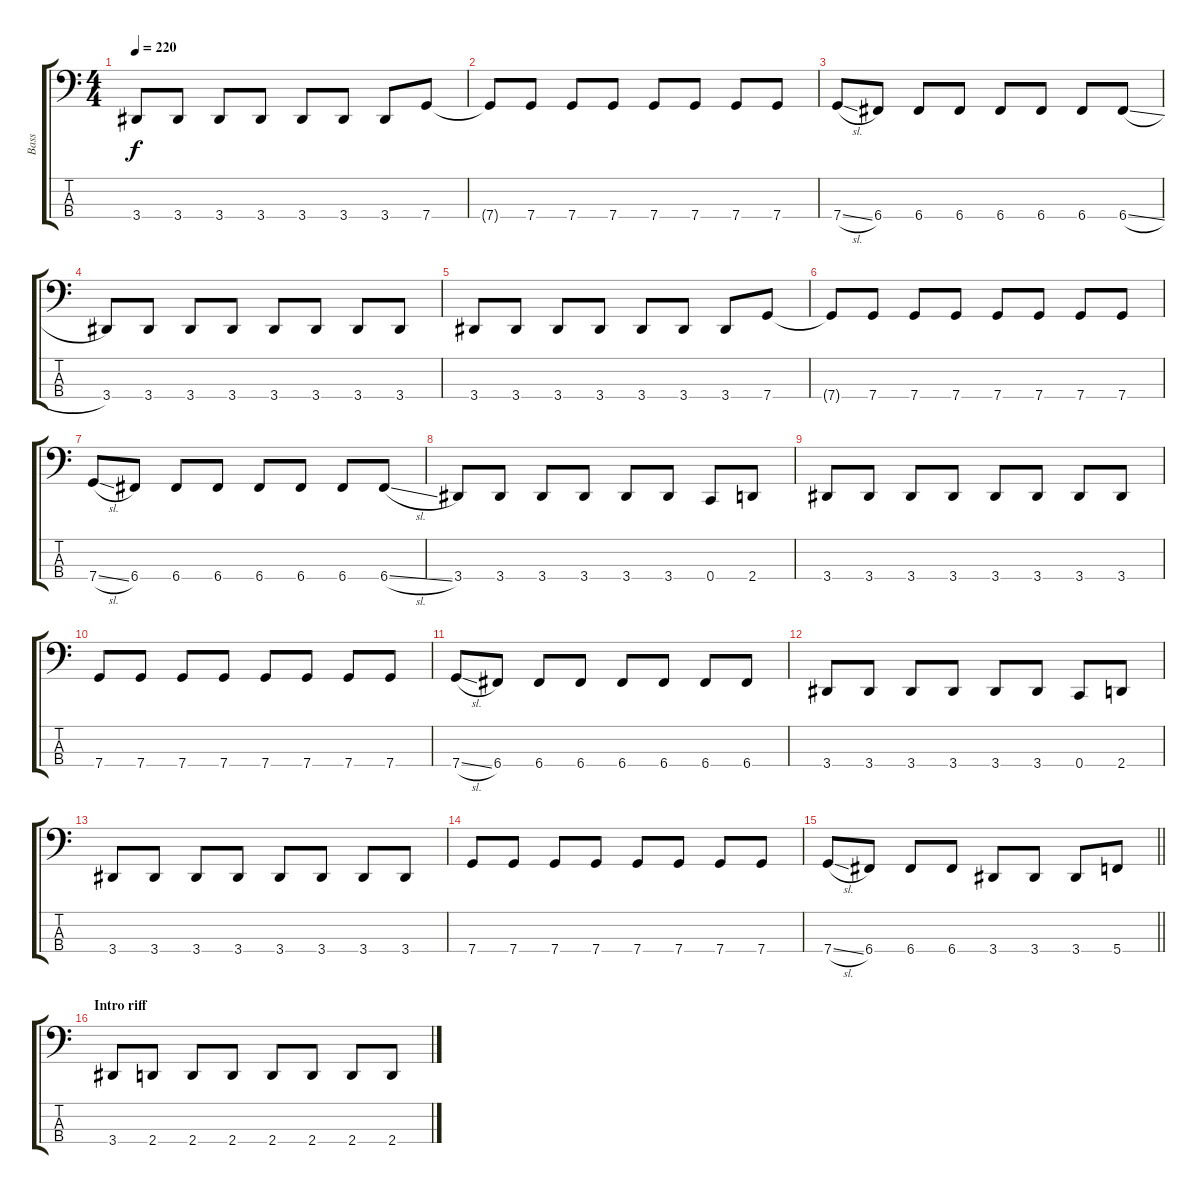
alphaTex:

\track ("Bass" "Bass") {instrument electricbassfinger}
\staff {score tabs}
\tuning (Eb2 Bb1 F1 C1) {hide}
\ts (4 4)
\tempo 220
\clef f4
\ks c
3.4.8{dy f} 3.4.8 3.4.8 3.4.8 3.4.8 3.4.8 3.4.8 7.4.8 |
7.4{t}.8 7.4.8 7.4.8 7.4.8 7.4.8 7.4.8 7.4.8 7.4.8 |
7.4{sl}.8 6.4.8 6.4.8 6.4.8 6.4.8 6.4.8 6.4.8 6.4{sl}.8 |
3.4.8 3.4.8 3.4.8 3.4.8 3.4.8 3.4.8 3.4.8 3.4.8 |
3.4.8 3.4.8 3.4.8 3.4.8 3.4.8 3.4.8 3.4.8 7.4.8 |
7.4{t}.8 7.4.8 7.4.8 7.4.8 7.4.8 7.4.8 7.4.8 7.4.8 |
7.4{sl}.8 6.4.8 6.4.8 6.4.8 6.4.8 6.4.8 6.4.8 6.4{sl}.8 |
3.4.8 3.4.8 3.4.8 3.4.8 3.4.8 3.4.8 0.4.8 2.4.8 |
3.4.8 3.4.8 3.4.8 3.4.8 3.4.8 3.4.8 3.4.8 3.4.8 |
7.4.8 7.4.8 7.4.8 7.4.8 7.4.8 7.4.8 7.4.8 7.4.8 |
7.4{sl}.8 6.4.8 6.4.8 6.4.8 6.4.8 6.4.8 6.4.8 6.4.8 |
3.4.8 3.4.8 3.4.8 3.4.8 3.4.8 3.4.8 0.4.8 2.4.8 |
3.4.8 3.4.8 3.4.8 3.4.8 3.4.8 3.4.8 3.4.8 3.4.8 |
7.4.8 7.4.8 7.4.8 7.4.8 7.4.8 7.4.8 7.4.8 7.4.8 |
\barLineRight lightlight
7.4{sl}.8 6.4.8 6.4.8 6.4.8 3.4.8 3.4.8 3.4.8 5.4.8 |
\section ("" "Intro riff")
3.4.8 2.4.8 2.4.8 2.4.8 2.4.8 2.4.8 2.4.8 2.4.8
